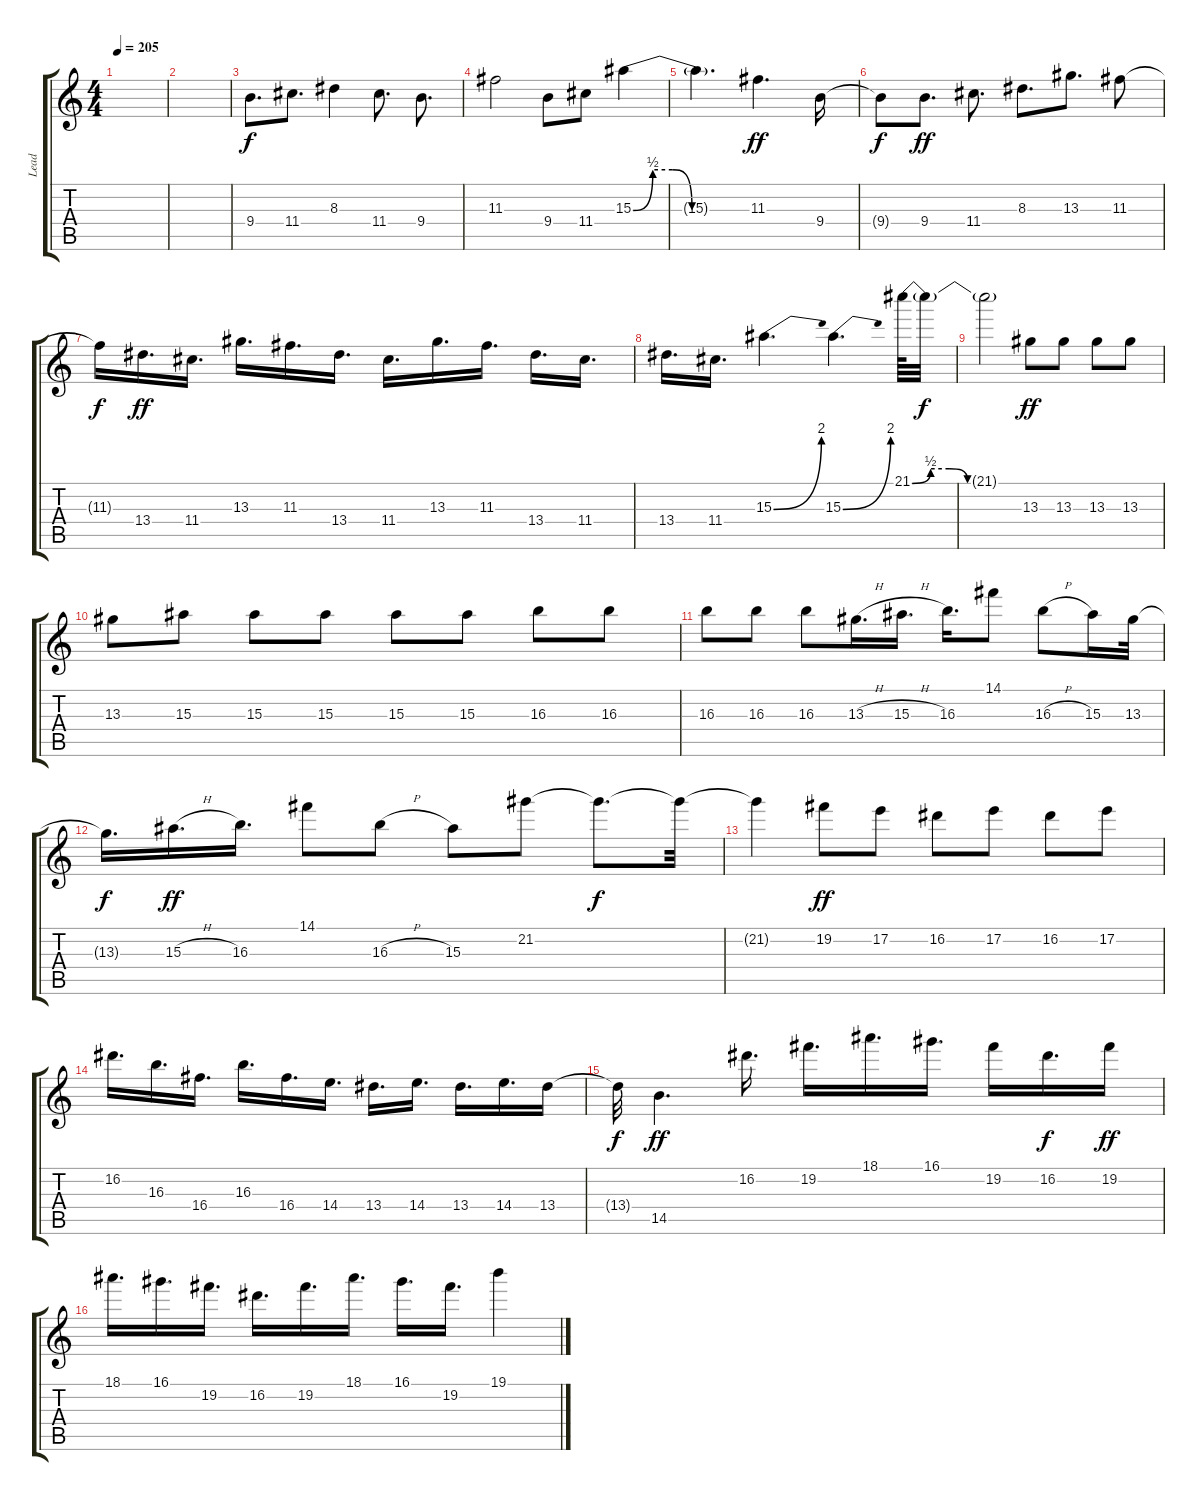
\track ("Lead" "Lead") {instrument overdrivenguitar}
\staff {score tabs}
\tuning (E4 B3 G3 D3 A2 E2) {hide}
\ts (4 4)
\tempo 205
\clef g2
\ks c
|
|
9.4.8{d} 11.4.8{d} 8.3.4 11.4.8{d} 9.4.8{d} |
11.3.2 9.4.8 11.4.8 15.3{be (custom 0 0 10 2 20 2 30 0 40 0 50 0 60 0)}.4 |
15.3{t}.4{d dy f} 11.3.4{d dy ff} 9.4.16 |
9.4{t}.8{dy f} 9.4.8{d dy ff} 11.4.8{d} 8.3.8{d} 13.3.8{d} 11.3.8 |
11.3{t}.16{dy f} 13.4.16{d dy ff} 11.4.16{d} 13.3.16{d} 11.3.16{d} 13.4.16{d} 11.4.16{d} 13.3.16{d} 11.3.16{d} 13.4.16{d} 11.4.16{d} |
13.4.16{d} 11.4.16{d} 15.3{be (bend 0 0 60 8)}.4{d} 15.3{be (bend 0 0 60 8)}.4{d} 21.1{be (custom 0 0 10 2 20 2 30 0 60 0)}.64 21.1{t}.32{dy f} |
21.1{t}.2 13.3.8{dy ff} 13.3.8 13.3.8 13.3.8 |
13.3.8 15.3.8 15.3.8 15.3.8 15.3.8 15.3.8 16.3.8 16.3.8 |
16.3.8 16.3.8 16.3.8 13.3{h}.16{d} 15.3{h}.16{d} 16.3.16{d} 14.1.8 16.3{h}.8 15.3.16 13.3.32 |
13.3{t}.16{d dy f} 15.3{h}.16{d dy ff} 16.3.16{d} 14.1.8 16.3{h}.8 15.3.8 21.2.8 21.2{t}.8{d dy f} 21.2{t}.32 |
21.2{t}.4 19.2.8{dy ff} 17.2.8 16.2.8 17.2.8 16.2.8 17.2.8 |
16.2.16{d} 16.3.16{d} 16.4.16{d} 16.3.16{d} 16.4.16{d} 14.4.16{d} 13.4.16{d} 14.4.16{d} 13.4.16{d} 14.4.16{d} 13.4.16 |
13.4{t}.32{dy f} 14.5.4{d dy ff} 16.2.16{d} 19.2.16{d} 18.1.16{d} 16.1.16{d} 19.2.16 16.2.16{d dy f} 19.2.16{dy ff} |
18.1.16{d} 16.1.16{d} 19.2.16{d} 16.2.16{d} 19.2.16{d} 18.1.16{d} 16.1.16{d} 19.2.16{d} 19.1.4
